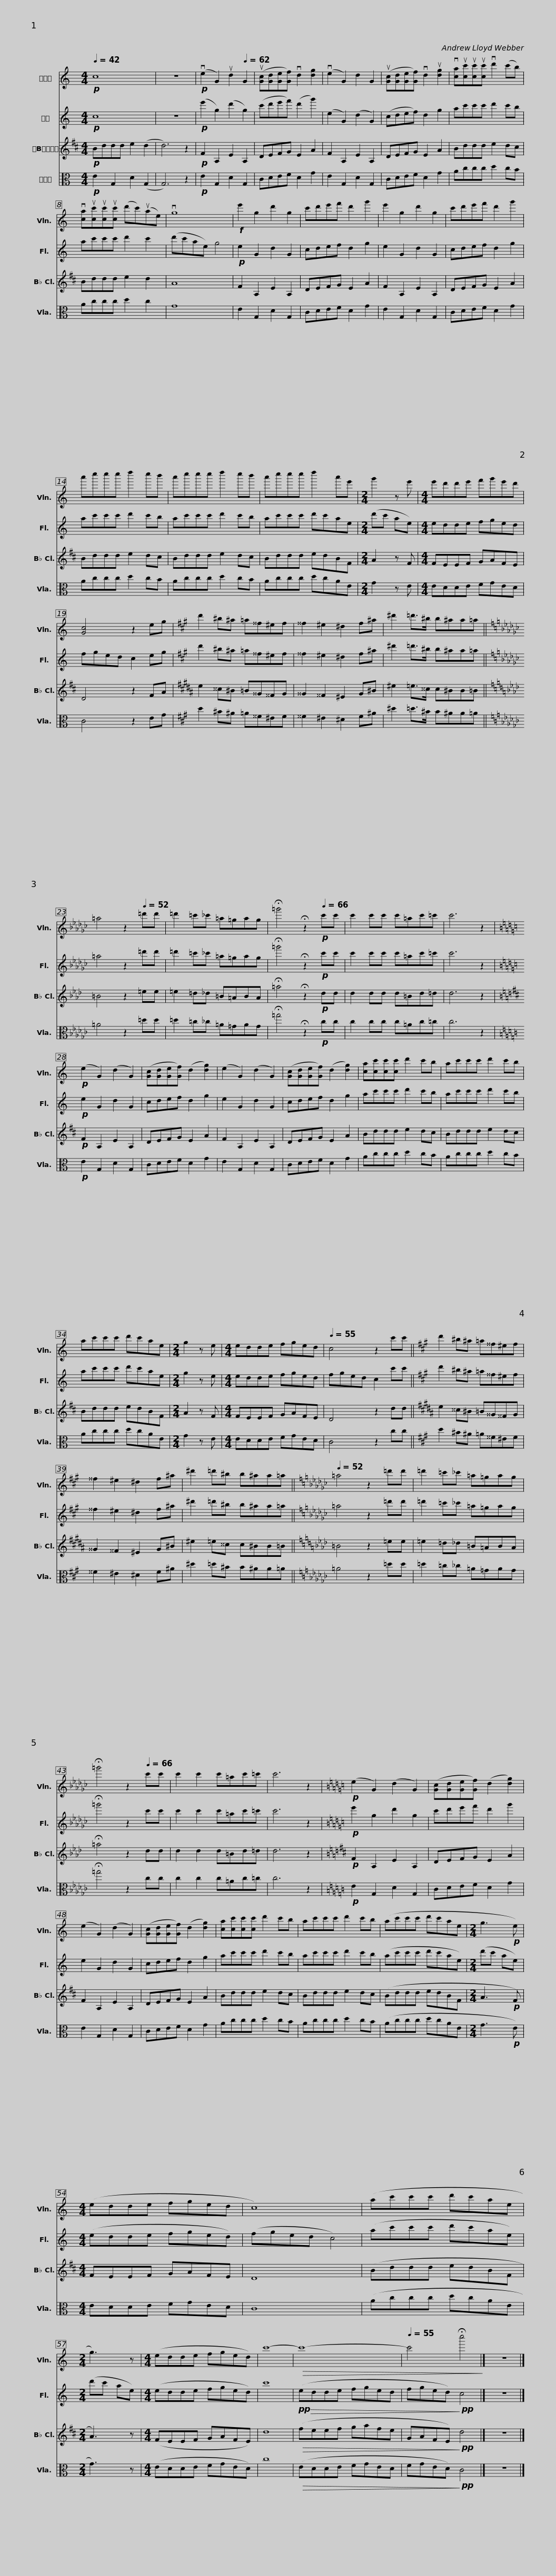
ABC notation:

X:1
%%score 1 2 3 4
L:1/8
Q:1/4=42
M:4/4
I:linebreak $
K:C
V:1 treble
V:2 treble
V:3 treble transpose=-2
V:4 alto
V:1
!p! c8 | z8 |[Q:1/4=55]!p! (ve2[Q:1/4=62] G2)[Q:1/4=72] ud2[Q:1/4=62] G2 | (u[Gc][Gd][Ge][Gf]) vd2 [dg]2 | (ve2 G2) d2 G2 | %5
 (u[Gc][Gd][Ge][Gf]) vd2 u[dg]2 | v[ca]u[cc']u[cc']u[cc'] vd'2 (c'b) |$ v[ca]u[cc']u[cc']u[cc'] (d'c')(uae) | vg8 |!f! e'2 g2 d'2 g2 | %10
 c'd'e'f' d'2 g'2 | e'2 g2 d'2 g2 | c'd'e'f' d'2 g'2 |$ a'c''c''c'' d''2 c''b' | a'c''c''c'' d''2 c''b' | %15
 a'c''c''c'' d''2 a'e' |[M:2/4] g'2 z e' |[M:4/4] e'd'd'e' f'g'e'd' |$ [Gc]4 z2 eg |[K:A] d'2 ^b^a =a^^f^ef | %20
 ^^f2 ^e2 ^d2 f^a | ^d'2 =d'>^b b^aa=a ||$[K:Gb] =a4 z2[Q:1/4=52] =d'd' | =d'2 =c'_c' =a=gag | !fermata!=g'4 !fermata!z2[Q:1/4=66]!p! c'c' | %25
 c'2 c'c' c'=ac'=c' | c'6 z2 |[K:C]!p! (e2 G2) (d2 G2) |$ ([Gc][Gd][Ge][Gf]) (d2 [dg]2) | (e2 G2) (d2 G2) | %30
 ([Gc][Gd][Ge][Gf]) (d2 [dg]2) | [ca][cc'][cc'][cc'] d'2 c'b | ac'c'c' d'2 c'b | ac'c'c' d'c'ae |$[M:2/4] g2 z e | %35
[M:4/4] edde fged |[Q:1/4=55] c4 z2 c'c' ||[K:A] d'2 ^b^a =a^^f^ef | ^^f2 ^e2 ^d2 f^a |$ ^d'2 =d'^b b^aa=a || %40
[K:Gb][Q:1/4=52] =a4 z2 =d'd' | =d'2 =c'_c' =a=gag | !fermata!=g'4 z2[Q:1/4=66] c'c' | c'2 c'2 c'=ac'=c' |$ c'6 z2 | %45
[K:C]!p! (e2 G2) (d2 G2) | ([Gc][Gd][Ge][Gf]) (d2 [dg]2) | (e2 G2) (d2 G2) | ([Gc][Gd][Ge][Gf]) (d2 [dg]2) | [ca][cc'][cc'][cc'] d'2 c'b |$ %50
 ac'c'c' d'2 c'b | (ac'c'c' d'c'ae |[M:2/4] g3!p! e) |[M:4/4] (edde fged | c8) |$ %55
 (ac'c'c' d'c'ae |[M:2/4] g3) z |[M:4/4] (edde fged) | c'8- |!>(! c'8- | %60
[Q:1/4=55] c'4 !fermata!c''4!>)! |] z8 |] %62
V:2
!p! c8 | z8 |!p! (e'2 g2) (d'2 g2) | (c'd'e'f') (d'2 g'2) | (e2 G2) (d2 G2) | %5
 (cdef) d2 g2 | ac'c'c' d'2 c'b |$ ac'c'c' d'2 c'2 | (d'c'ae) g4 |!p! e2 G2 d2 G2 | %10
 cdef d2 g2 | e2 G2 d2 G2 | cdef d2 g2 |$ ac'c'c' d'2 c'b | ac'c'c' d'2 c'b | %15
 ac'c'c' d'c'ae |[M:2/4] (d'c' ae) |[M:4/4] edde fged |$ fged c2 eg |[K:A] d'2 ^b^a =a^^f^ef | %20
 ^^f2 ^e2 ^d2 f^a | ^d'2 =d'>^b b^aa=a ||$[K:Gb] =a4 z2 =d'd' | =d'2 =c'_c' =a=gag | !fermata!=g'4 !fermata!z2!p! c'c' | %25
 c'2 c'c' c'=ac'=c' | c'6 z2 |[K:C]!p! e2 G2 d2 G2 |$ cdef d2 g2 | e2 G2 d2 G2 | %30
 cdef d2 g2 | ac'c'c' d'2 c'b | ac'c'c' d'2 c'b | ac'c'c' d'c'ae |$[M:2/4] g2 z e | %35
[M:4/4] edde fged | fged c2 c'c' ||[K:A] d'2 ^b^a =a^^f^ef | ^^f2 ^e2 ^d2 f^a |$ ^d'2 =d'^b b^aa=a || %40
[K:Gb] =a4 z2 =d'd' | =d'2 =c'_c' =a=gag | !fermata!=g'4 z2 c'c' | c'2 c'2 c'=ac'=c' |$ c'6 z2 | %45
[K:C]!p! e'2 g2 d'2 g2 | c'd'e'f' d'2 g'2 | e2 G2 d2 G2 | cdef d2 g2 | ac'c'c' d'2 c'b |$ %50
 ac'c'c' d'2 c'b | (ac'c'c' d'c'ae) |[M:2/4] (d'c' ae) |[M:4/4] (edde fged) | (fged c4) |$ %55
 (ac'c'c' d'c'ae) |[M:2/4] (d'c' ae) |[M:4/4] (edde fged) | c'8 |!pp!!>(! (edde fged | %60
 fged)!>)!!pp! c4 |] z8 |] %62
V:3
[K:D]!p! Bddd e2 (d2 | d6) z2 |!p! F2 A,2 E2 A,2 | DEFG E2 A2 | F2 A,2 E2 A,2 | %5
 DEFG E2 A2 | Bddd e2 dc |$ Bddd e2 d2 | A8 | F2 A,2 E2 A,2 | %10
 DEFG E2 A2 | F2 A,2 E2 A,2 | DEFG E2 A2 |$ Bddd e2 dc | Bddd e2 dc | %15
 Bddd edBF |[M:2/4] A2 z F |[M:4/4] FEEF GAFE |$ D4 z2 FA |[K:B] e2 ^^c^B =B^^G^^FG | %20
 ^^G2 ^^F2 ^E2 G^B | ^e2 =e>^^c c^BB=B ||$[K:Ab] =B4 z2 =ee | =e2 =d_d =B=ABA | !fermata!=a4 !fermata!z2!p! dd | %25
 d2 dd d=Bd=d | d6 z2 |[K:D]!p! F2 A,2 E2 A,2 |$ DEFG E2 A2 | F2 A,2 E2 A,2 | %30
 DEFG E2 A2 | Bddd e2 dc | Bddd e2 dc | Bddd edBF |$[M:2/4] A2 z F | %35
[M:4/4] FEEF GAFE | D4 z2 dd ||[K:B] e2 ^^c^B =B^^G^^FG | ^^G2 ^^F2 ^E2 G^B |$ ^e2 =e^^c c^BB=B || %40
[K:Ab] =B4 z2 =ee | =e2 =d_d =B=ABA | !fermata!=a4 z2 dd | d2 d2 d=Bd=d |$ d6 z2 | %45
[K:D]!p! F2 A,2 E2 A,2 | DEFG E2 A2 | F2 A,2 E2 A,2 | DEFG E2 A2 | Bddd e2 dc |$ %50
 Bddd e2 dc | (Bddd edBF |[M:2/4] A3!p! F) |[M:4/4] FEEF GAFE | D8 |$ %55
 (Bddd edBF |[M:2/4] A3) z |[M:4/4] (FEEF GAFE) | d8 |!>(! (feef gafe | %60
 GAFE)!>)!!pp! d4 |] z8 |] %62
V:4
!p! E2 G,2 D2 (G,2 | G,6) z2 |!p! E2 G,2 D2 G,2 | CDEF D2 G2 | E2 G,2 D2 G,2 | %5
 CDEF D2 G2 | Accc d2 cB |$ Accc d2 c2 | G8 | E2 G,2 D2 G,2 | %10
 CDEF D2 G2 | E2 G,2 D2 G,2 | CDEF D2 G2 |$ Accc d2 cB | Accc d2 cB | %15
 Accc dcAE |[M:2/4] G2 z E |[M:4/4] EDDE FGED |$ C4 z2 EG |[K:A] d2 ^B^A =A^^F^EF | %20
 ^^F2 ^E2 ^D2 F^A | ^d2 =d>^B B^AA=A ||$[K:Gb] =A4 z2 =dd | =d2 =c_c =A=GAG | !fermata!=g4 !fermata!z2!p! cc | %25
 c2 cc c=Ac=c | c6 z2 |[K:C]!p! E2 G,2 D2 G,2 |$ CDEF D2 G2 | E2 G,2 D2 G,2 | %30
 CDEF D2 G2 | Accc d2 cB | Accc d2 cB | Accc dcAE |$[M:2/4] G2 z E | %35
[M:4/4] EDDE FGED | C4 z2 cc ||[K:A] d2 ^B^A =A^^F^EF | ^^F2 ^E2 ^D2 F^A |$ ^d2 =d^B B^AA=A || %40
[K:Gb] =A4 z2 =dd | =d2 =c_c =A=GAG | !fermata!=g4 z2 cc | c2 c2 c=Ac=c |$ c6 z2 | %45
[K:C]!p! E2 G,2 D2 G,2 | CDEF D2 G2 | E2 G,2 D2 G,2 | CDEF D2 G2 | Accc d2 cB |$ %50
 Accc d2 cB | (Accc dcAE |[M:2/4] G3!p! E) |[M:4/4] EDDE FGED | C8 |$ %55
 (Accc dcAE |[M:2/4] G3) z |[M:4/4] (EDDE FGED) | c8 |!>(! (EDDE FGED | %60
 FGED)!>)!!pp! C4 |] z8 |] %62
